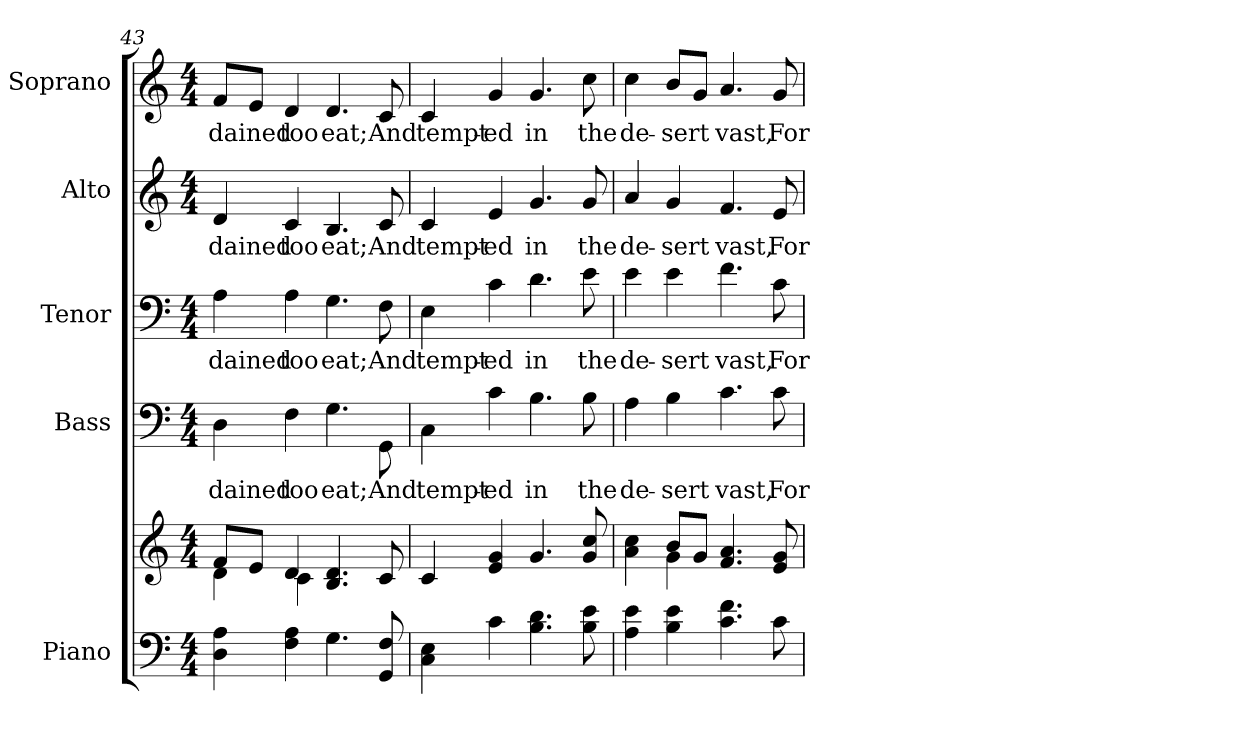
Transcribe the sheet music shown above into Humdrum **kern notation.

**kern	**kern	**kern	**text	**kern	**text	**kern	**text	**kern	**text
*part5	*part5	*part4	*part4	*part3	*part3	*part2	*part2	*part1	*part1
*staff6	*staff5	*staff4	*staff4	*staff3	*staff3	*staff2	*staff2	*staff1	*staff1
*I"Piano	*	*I"Bass	*	*I"Tenor	*	*I"Alto	*	*I"Soprano	*
*I'Pno.	*	*I'B.	*	*I'T.	*	*I'A.	*	*I'S.	*
!!LO:PB:g=z
*clefF4	*clefG2	*clefF4	*	*clefF4	*	*clefG2	*	*clefG2	*
*k[]	*k[]	*k[]	*	*k[]	*	*k[]	*	*k[]	*
*C:	*C:	*C:	*	*C:	*	*C:	*	*C:	*
*M4/4	*M4/4	*M4/4	*	*M4/4	*	*M4/4	*	*M4/4	*
=43	=43	=43	=43	=43	=43	=43	=43	=43	=43
*	*^	*	*	*	*	*	*	*	*
!	!	!	!	!LO:LY:b:color=#000000	!	!	!	!	!	!
!	!	!	!	!	!	!LO:LY:b:color=#000000	!	!	!	!
!	!	!	!	!	!	!	!	!LO:LY:b:color=#000000	!	!
!	!	!	!	!	!	!	!	!	!	!LO:LY:b:color=#000000
4Di\ 4Ai	8fi/L	4di\	4Di\	dained	4Ai\	dained	4di/	dained	8fi/L	dained
.	8ei/J	.	.	.	.	.	.	.	8ei/J	.
!	!	!	!	!LO:LY:b:color=#000000	!	!	!	!	!	!
!	!	!	!	!	!	!LO:LY:b:color=#000000	!	!	!	!
!	!	!	!	!	!	!	!	!LO:LY:b:color=#000000	!	!
!	!	!	!	!	!	!	!	!	!	!LO:LY:b:color=#000000
4Fi\ 4Ai	4di/	4ci\	4Fi\	too	4Ai\	too	4ci/	too	4di/	too
!	!	!	!	!LO:LY:b:color=#000000	!	!	!	!	!	!
!	!	!	!	!	!	!LO:LY:b:color=#000000	!	!	!	!
!	!	!	!	!	!	!	!	!LO:LY:b:color=#000000	!	!
!	!	!	!	!	!	!	!	!	!	!LO:LY:b:color=#000000
4.Gi\	4.Bi/ 4.di	2ryy	4.Gi\	eat;	4.Gi\	eat;	4.Bi/	eat;	4.di/	eat;
!	!	!	!	!LO:LY:b:color=#000000	!	!	!	!	!	!
!	!	!	!	!	!	!LO:LY:b:color=#000000	!	!	!	!
!	!	!	!	!	!	!	!	!LO:LY:b:color=#000000	!	!
!	!	!	!	!	!	!	!	!	!	!LO:LY:b:color=#000000
8GGi/ 8Fi	8ci/	.	8GGi\	And	8Fi\	And	8ci/	And	8ci/	And
*	*v	*v	*	*	*	*	*	*	*	*
=44	=44	=44	=44	=44	=44	=44	=44	=44	=44
!	!	!	!LO:LY:b:color=#000000	!	!	!	!	!	!
!	!	!	!	!	!LO:LY:b:color=#000000	!	!	!	!
!	!	!	!	!	!	!	!LO:LY:b:color=#000000	!	!
!	!	!	!	!	!	!	!	!	!LO:LY:b:color=#000000
4Ci\ 4Ei	4ci/	4Ci\	tempt-	4Ei\	tempt-	4ci/	tempt-	4ci/	tempt-
!	!	!	!LO:LY:b:color=#000000	!	!	!	!	!	!
!	!	!	!	!	!LO:LY:b:color=#000000	!	!	!	!
!	!	!	!	!	!	!	!LO:LY:b:color=#000000	!	!
!	!	!	!	!	!	!	!	!	!LO:LY:b:color=#000000
4ci\	4ei/ 4gi	4ci\	-ed	4ci\	-ed	4ei/	-ed	4gi/	-ed
!	!	!	!LO:LY:b:color=#000000	!	!	!	!	!	!
!	!	!	!	!	!LO:LY:b:color=#000000	!	!	!	!
!	!	!	!	!	!	!	!LO:LY:b:color=#000000	!	!
!	!	!	!	!	!	!	!	!	!LO:LY:b:color=#000000
4.Bi\ 4.di	4.gi/	4.Bi\	in	4.di\	in	4.gi/	in	4.gi/	in
!	!	!	!LO:LY:b:color=#000000	!	!	!	!	!	!
!	!	!	!	!	!LO:LY:b:color=#000000	!	!	!	!
!	!	!	!	!	!	!	!LO:LY:b:color=#000000	!	!
!	!	!	!	!	!	!	!	!	!LO:LY:b:color=#000000
8Bi\ 8ei	8gi/ 8cci	8Bi\	the	8ei\	the	8gi/	the	8cci\	the
!!LO:PB:g=z
=45	=45	=45	=45	=45	=45	=45	=45	=45	=45
*	*^	*	*	*	*	*	*	*	*
!	!	!	!	!LO:LY:b:color=#000000	!	!	!	!	!	!
!	!	!	!	!	!	!LO:LY:b:color=#000000	!	!	!	!
!	!	!	!	!	!	!	!	!LO:LY:b:color=#000000	!	!
!	!	!	!	!	!	!	!	!	!	!LO:LY:b:color=#000000
4Ai\ 4ei	4ai\ 4cci	4ryy	4Ai\	de-	4ei\	de-	4ai/	de-	4cci\	de-
!	!	!	!	!LO:LY:b:color=#000000	!	!	!	!	!	!
!	!	!	!	!	!	!LO:LY:b:color=#000000	!	!	!	!
!	!	!	!	!	!	!	!	!LO:LY:b:color=#000000	!	!
!	!	!	!	!	!	!	!	!	!	!LO:LY:b:color=#000000
4Bi\ 4ei	8bi/L	4gi\	4Bi\	-sert	4ei\	-sert	4gi/	-sert	8bi/L	-sert
.	8gi/J	.	.	.	.	.	.	.	8gi/J	.
!	!	!	!	!LO:LY:b:color=#000000	!	!	!	!	!	!
!	!	!	!	!	!	!LO:LY:b:color=#000000	!	!	!	!
!	!	!	!	!	!	!	!	!LO:LY:b:color=#000000	!	!
!	!	!	!	!	!	!	!	!	!	!LO:LY:b:color=#000000
4.ci\ 4.fi	4.fi/ 4.ai	2ryy	4.ci\	vast,	4.fi\	vast,	4.fi/	vast,	4.ai/	vast,
!	!	!	!	!LO:LY:b:color=#000000	!	!	!	!	!	!
!	!	!	!	!	!	!LO:LY:b:color=#000000	!	!	!	!
!	!	!	!	!	!	!	!	!LO:LY:b:color=#000000	!	!
!	!	!	!	!	!	!	!	!	!	!LO:LY:b:color=#000000
8ci\	8ei/ 8gi	.	8ci\	For	8ci\	For	8ei/	For	8gi/	For
*	*v	*v	*	*	*	*	*	*	*	*
=	=	=	=	=	=	=	=	=	=
*-	*-	*-	*-	*-	*-	*-	*-	*-	*-
